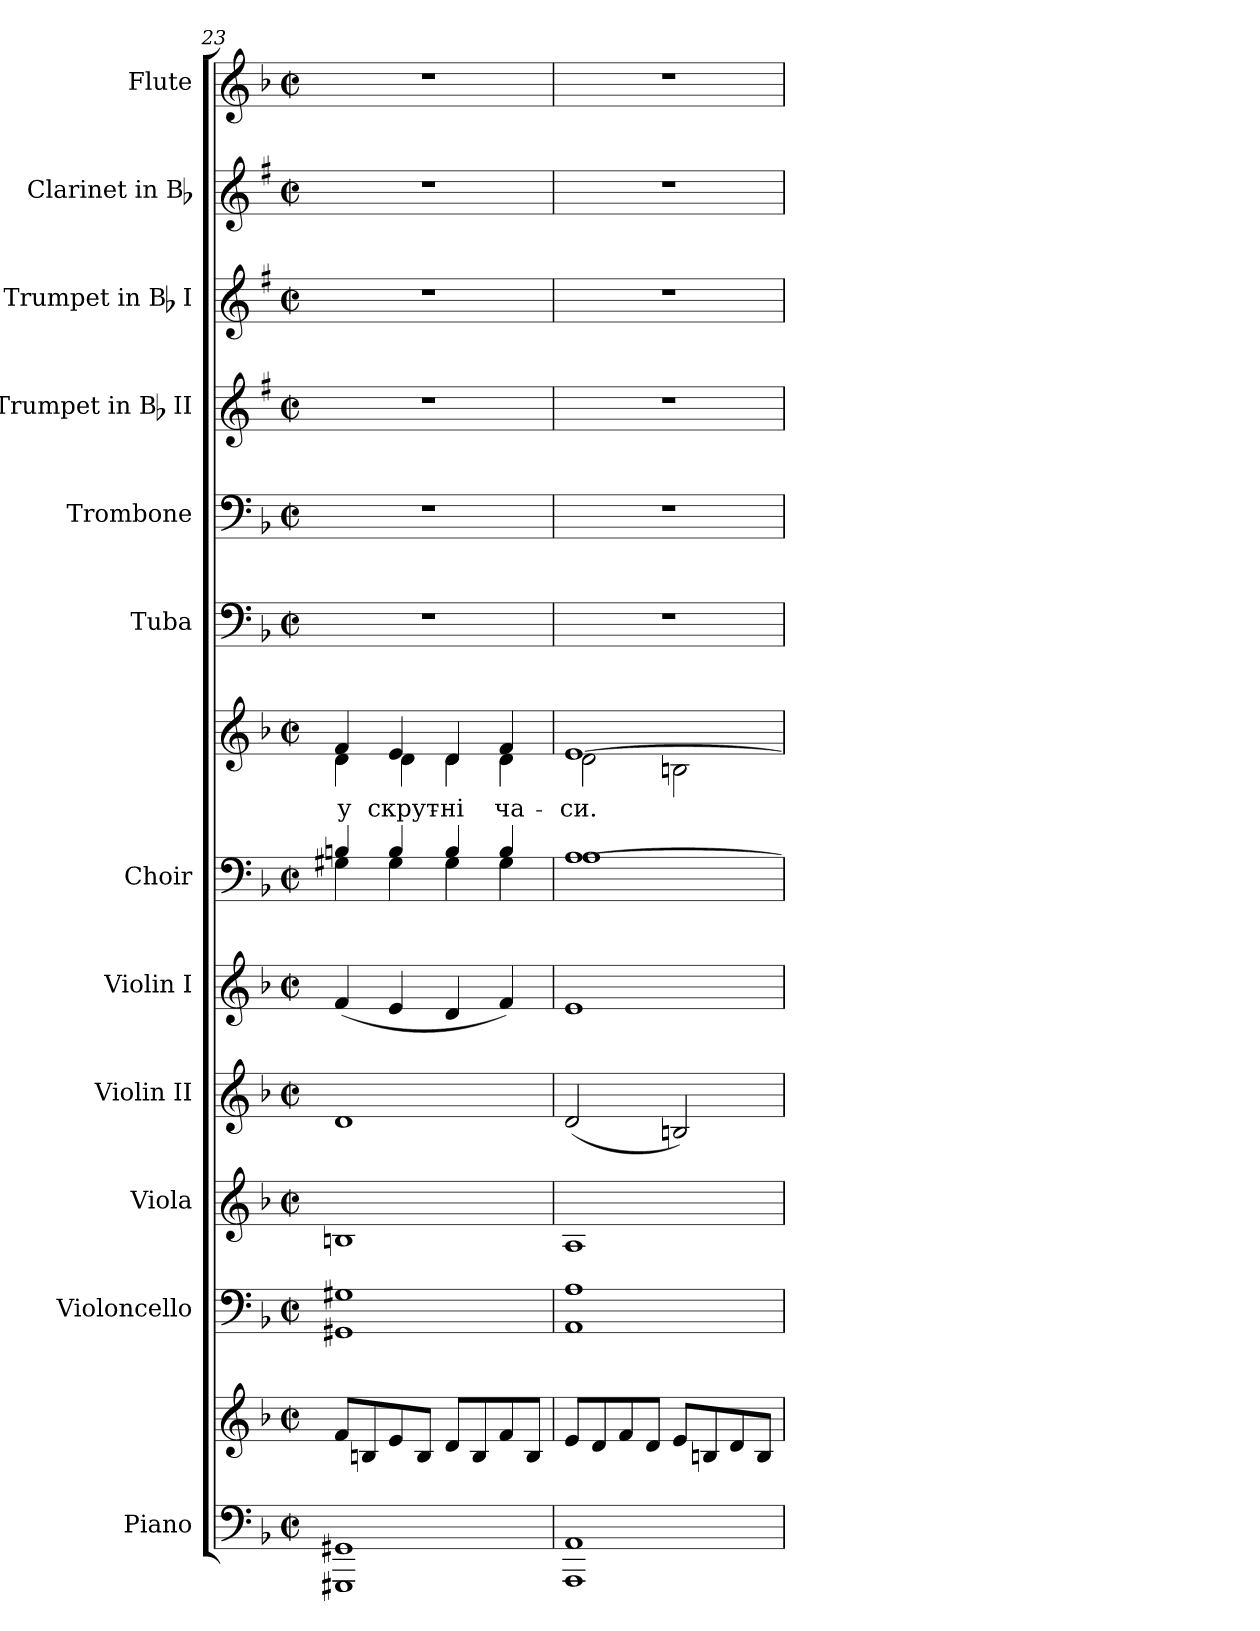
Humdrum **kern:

**kern	**kern	**kern	**kern	**kern	**kern	**kern	**kern	**text	**kern	**kern	**kern	**kern	**kern	**kern
*part12	*part12	*part11	*part10	*part9	*part8	*part7	*part7	*part7	*part6	*part5	*part4	*part3	*part2	*part1
*staff14	*staff13	*staff12	*staff11	*staff10	*staff9	*staff8	*staff7	*staff7	*staff6	*staff5	*staff4	*staff3	*staff2	*staff1
*I"Piano	*	*I"Violoncello	*I"Viola	*I"Violin II	*I"Violin I	*I"Choir	*	*	*I"Tuba	*I"Trombone	*I"Trumpet in Bb II	*I"Trumpet in Bb I	*I"Clarinet in Bb	*I"Flute
*	*	*	*	*	*	*	*	*	*I'Tba.	*I'Tbn.	*I'Tpt.	*I'Tpt.	*I'Cl.	*I'Fl.
*clefF4	*clefG2	*clefF4	*clefG2	*clefG2	*clefG2	*clefF4	*clefG2	*	*clefF4	*clefF4	*clefG2	*clefG2	*clefG2	*clefG2
*	*	*	*	*	*	*	*	*	*	*	*ITrd1c2	*ITrd1c2	*ITrd1c2	*
*k[b-]	*k[b-]	*k[b-]	*k[b-]	*k[b-]	*k[b-]	*k[b-]	*k[b-]	*	*k[b-]	*k[b-]	*k[b-]	*k[b-]	*k[b-]	*k[b-]
*d:	*d:	*d:	*d:	*d:	*d:	*d:	*d:	*	*d:	*d:	*d:	*d:	*d:	*d:
*M2/2	*M2/2	*M2/2	*M2/2	*M2/2	*M2/2	*M2/2	*M2/2	*	*M2/2	*M2/2	*M2/2	*M2/2	*M2/2	*M2/2
*met(c|)	*met(c|)	*met(c|)	*met(c|)	*met(c|)	*met(c|)	*met(c|)	*met(c|)	*	*met(c|)	*met(c|)	*met(c|)	*met(c|)	*met(c|)	*met(c|)
=23	=23	=23	=23	=23	=23	=23	=23	=23	=23	=23	=23	=23	=23	=23
*	*	*	*	*	*	*^	*	*	*	*	*	*	*	*
!	!	!	!	!	!	!	!	!	!LO:LY:b:color=#000000	!	!	!	!	!	!
*	*	*	*	*	*	*	*	*^	*	*	*	*	*	*	*
1GGG#Xi 1GG#Xi	8fi/L	1GG#Xi 1G#Xi	1Bni	1di	(4fi/	4Bni/	4G#Xi\	4fi/	4di\	у	1r	1r	1r	1r	1r	1r
.	8Bni/	.	.	.	.	.	.	.	.	.	.	.	.	.	.	.
!	!	!	!	!	!	!	!	!	!	!LO:LY:b:color=#000000	!	!	!	!	!	!
.	8ei/	.	.	.	4ei/	4Bi/	4G#i\	4ei/	4di\	скрут-	.	.	.	.	.	.
.	8Bi/J	.	.	.	.	.	.	.	.	.	.	.	.	.	.	.
!	!	!	!	!	!	!	!	!	!	!LO:LY:b:color=#000000	!	!	!	!	!	!
.	8di/L	.	.	.	4di/	4Bi/	4G#i\	4di/	4di\	-ні	.	.	.	.	.	.
.	8Bi/	.	.	.	.	.	.	.	.	.	.	.	.	.	.	.
!	!	!	!	!	!	!	!	!	!	!LO:LY:b:color=#000000	!	!	!	!	!	!
.	8fi/	.	.	.	4fi/)	4Bi/	4G#i\	4fi/	4di\	ча-	.	.	.	.	.	.
.	8Bi/J	.	.	.	.	.	.	.	.	.	.	.	.	.	.	.
!!LO:PB:g=z
=24	=24	=24	=24	=24	=24	=24	=24	=24	=24	=24	=24	=24	=24	=24	=24	=24
!	!	!	!	!	!	!	!	!	!	!LO:LY:b:color=#000000	!	!	!	!	!	!
1AAAi 1AAi	8ei/L	1AAi 1Ai	1Ai	(2di/	1ei	[>1Ai	1Ai	[>1ei	2di\	-си.	1r	1r	1r	1r	1r	1r
.	8di/	.	.	.	.	.	.	.	.	.	.	.	.	.	.	.
.	8fi/	.	.	.	.	.	.	.	.	.	.	.	.	.	.	.
.	8di/J	.	.	.	.	.	.	.	.	.	.	.	.	.	.	.
.	8ei/L	.	.	2Bni/)	.	.	.	.	2Bni\	.	.	.	.	.	.	.
.	8Bni/	.	.	.	.	.	.	.	.	.	.	.	.	.	.	.
.	8di/	.	.	.	.	.	.	.	.	.	.	.	.	.	.	.
.	8Bi/J	.	.	.	.	.	.	.	.	.	.	.	.	.	.	.
*	*	*	*	*	*	*v	*v	*	*	*	*	*	*	*	*	*
*	*	*	*	*	*	*	*v	*v	*	*	*	*	*	*	*
=	=	=	=	=	=	=	=	=	=	=	=	=	=	=
*-	*-	*-	*-	*-	*-	*-	*-	*-	*-	*-	*-	*-	*-	*-
